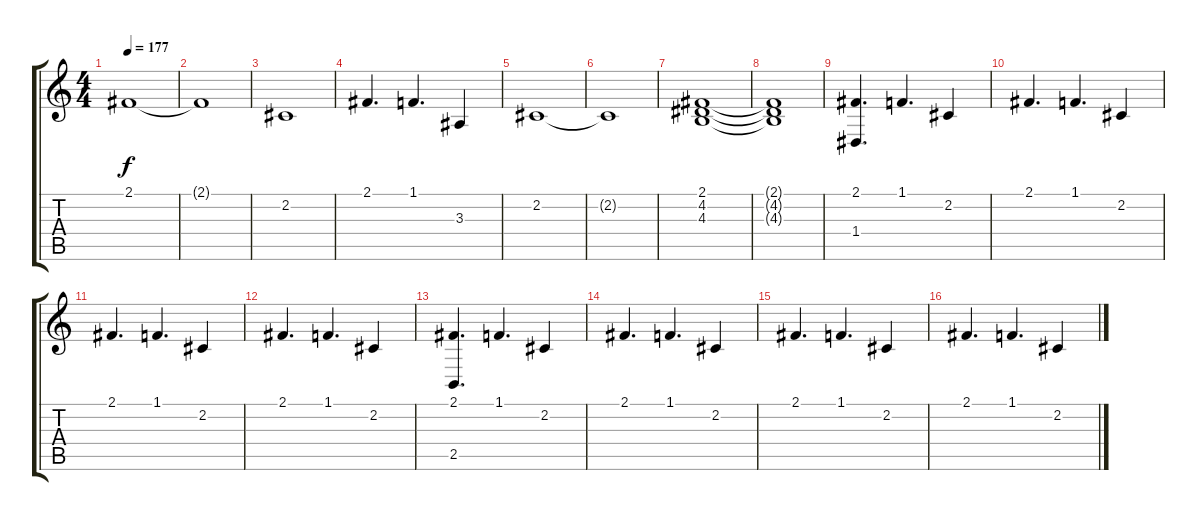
\track "" {instrument fx1rain}
\staff {score tabs}
\tuning (E4 B3 G3 D3 A2 E2) {hide}
\ts (4 4)
\tempo 177
\clef g2
\ks c
2.1.1{dy f} |
2.1{t}.1 |
2.2.1 |
2.1.4{d} 1.1.4{d} 3.3.4 |
2.2.1 |
2.2{t}.1 |
(2.1 4.2 4.3).1 |
(2.1{t} 4.2{t} 4.3{t}).1 |
(2.1 1.4).4{d} 1.1.4{d} 2.2.4 |
2.1.4{d} 1.1.4{d} 2.2.4 |
2.1.4{d} 1.1.4{d} 2.2.4 |
2.1.4{d} 1.1.4{d} 2.2.4 |
(2.1 2.5).4{d} 1.1.4{d} 2.2.4 |
2.1.4{d} 1.1.4{d} 2.2.4 |
2.1.4{d} 1.1.4{d} 2.2.4 |
2.1.4{d} 1.1.4{d} 2.2.4
